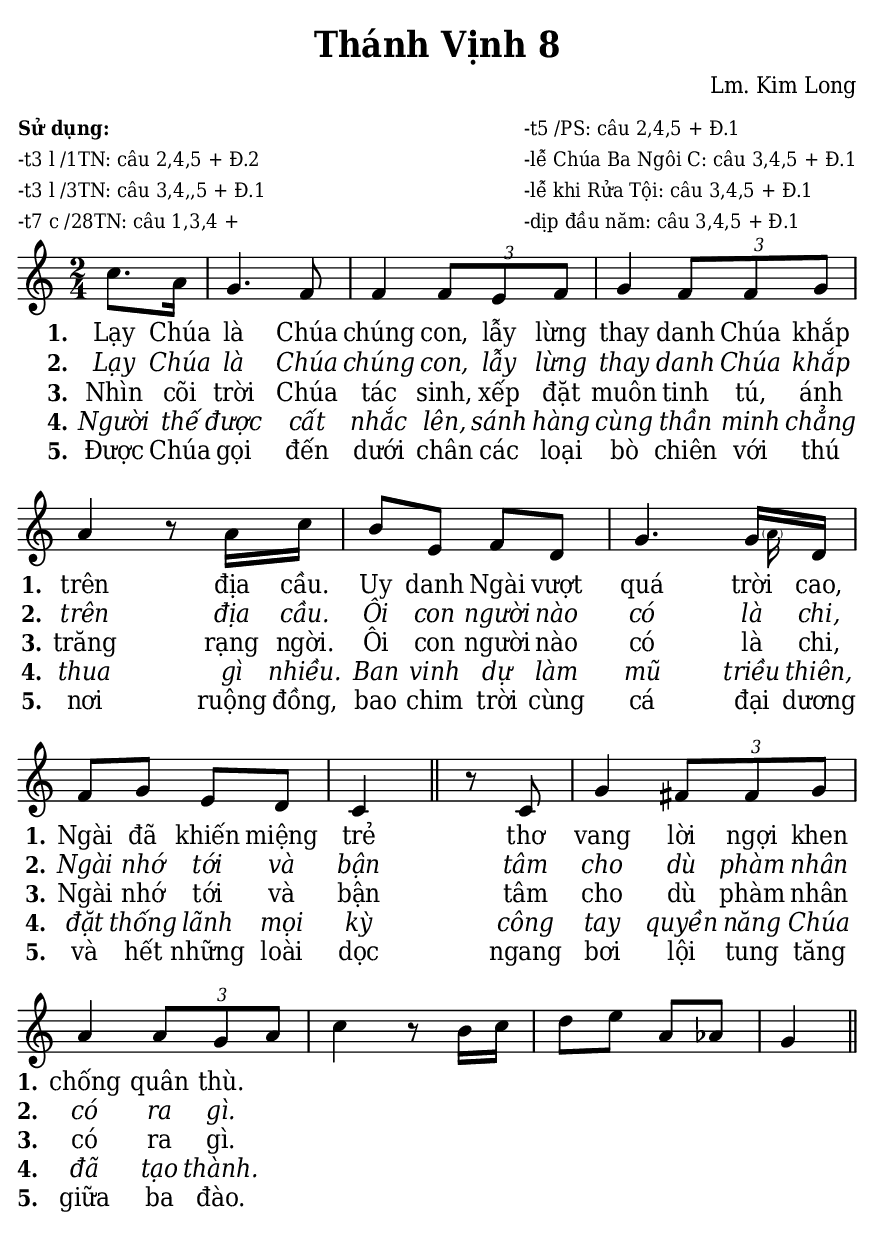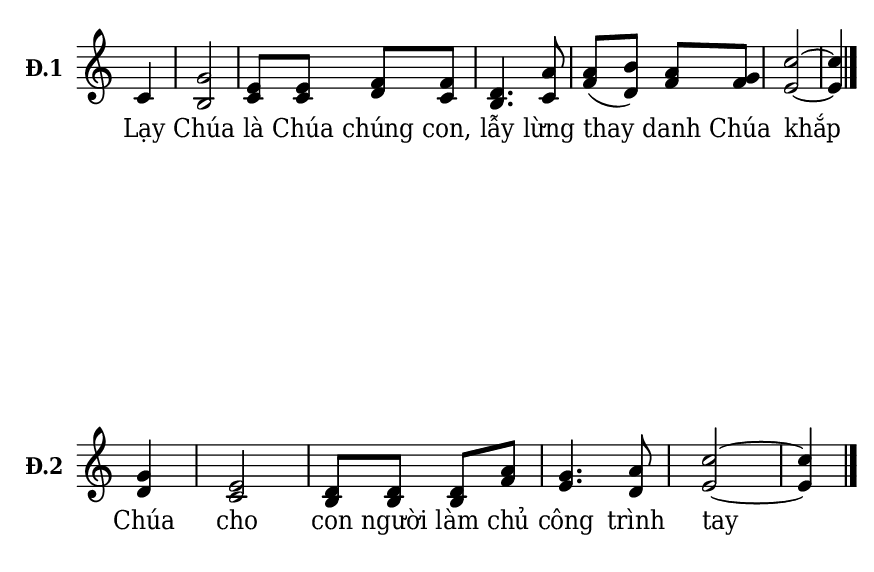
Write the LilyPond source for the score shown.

% Cài đặt chung
\version "2.22.1"
\include "english.ly"

\header {
  title = "Thánh Vịnh 8"
  composer = "Lm. Kim Long"
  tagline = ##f
}

% mã nguồn cho những chức năng chưa hỗ trợ trong phiên bản lilypond hiện tại
% cung cấp bởi cộng đồng lilypond khi gửi email đến lilypond-user@gnu.org
% in số phiên khúc trên mỗi dòng
#(define (add-grob-definition grob-name grob-entry)
     (set! all-grob-descriptions
           (cons ((@@ (lily) completize-grob-entry)
                  (cons grob-name grob-entry))
                 all-grob-descriptions)))

#(add-grob-definition
    'StanzaNumberSpanner
    `((direction . ,LEFT)
      (font-series . bold)
      (padding . 1.0)
      (side-axis . ,X)
      (stencil . ,ly:text-interface::print)
      (X-offset . ,ly:side-position-interface::x-aligned-side)
      (Y-extent . ,grob::always-Y-extent-from-stencil)
      (meta . ((class . Spanner)
               (interfaces . (font-interface
                              side-position-interface
                              stanza-number-interface
                              text-interface))))))

\layout {
    \context {
      \Global
      \grobdescriptions #all-grob-descriptions
    }
    \context {
      \Score
      \remove Stanza_number_align_engraver
      \consists
        #(lambda (context)
           (let ((texts '())
                 (syllables '()))
             (make-engraver
              (acknowledgers
               ((stanza-number-interface engraver grob source-engraver)
                  (set! texts (cons grob texts)))
               ((lyric-syllable-interface engraver grob source-engraver)
                  (set! syllables (cons grob syllables))))
              ((stop-translation-timestep engraver)
                 (for-each
                  (lambda (text)
                    (for-each
                     (lambda (syllable)
                       (ly:pointer-group-interface::add-grob
                        text
                        'side-support-elements
                        syllable))
                     syllables))
                  texts)
                 (set! syllables '())))))
    }
    \context {
      \Lyrics
      \remove Stanza_number_engraver
      \consists
        #(lambda (context)
           (let ((text #f)
                 (last-stanza #f))
             (make-engraver
              ((process-music engraver)
                 (let ((stanza (ly:context-property context 'stanza #f)))
                   (if (and stanza (not (equal? stanza last-stanza)))
                       (let ((column (ly:context-property context
'currentCommandColumn)))
                         (set! last-stanza stanza)
                         (if text
                             (ly:spanner-set-bound! text RIGHT column))
                         (set! text (ly:engraver-make-grob engraver
'StanzaNumberSpanner '()))
                         (ly:grob-set-property! text 'text stanza)
                         (ly:spanner-set-bound! text LEFT column)))))
              ((finalize engraver)
                 (if text
                     (let ((column (ly:context-property context
'currentCommandColumn)))
                       (ly:spanner-set-bound! text RIGHT column)))))))
      \override StanzaNumberSpanner.horizon-padding = 10000
    }
}

stanzaReminderOff =
  \temporary \override StanzaNumberSpanner.after-line-breaking =
     #(lambda (grob)
        ;; Can be replaced with (not (first-broken-spanner? grob)) in 2.23.
        (if (let ((siblings (ly:spanner-broken-into (ly:grob-original grob))))
              (and (pair? siblings)
                   (not (eq? grob (car siblings)))))
            (ly:grob-suicide! grob)))

stanzaReminderOn = \undo \stanzaReminderOff
% kết thúc mã nguồn

% Nhạc
nhacPhanMot = \relative c'' {
  \key c \major
  \time 2/4
  \partial 4 c8. a16 |
  g4. f8 |
  f4 \tuplet 3/2 { f8 e f } |
  g4 \tuplet 3/2 { f8 f g } |
  a4 r8 a16 c |
  b8 e, f d |
  g4.
  <<
    {
      \voiceOne
      g16
    }
    \new Voice = "splitpart" {
      \voiceTwo
      \once \override NoteColumn.force-hshift = #2.5
      \tweak font-size #-2
      \parenthesize
      a16
    }
  >>
  \oneVoice
  \once \stemUp d, |
  f8 g e d |
  c4 \bar "||"
  
  \partial 4 r8 c |
  g'4 \tuplet 3/2 { fs8 fs g } | \break
  a4 \tuplet 3/2 { a8 g a } |
  c4 r8 b16 c |
  d8 e a, af |
  g4 \bar "||"
}

nhacPhanHai = \relative c' {
  \key c \major
  \time 2/4
  \partial 4 c4 |
  <<
    {
      g'2 |
      e8 e f f |
      d4. a'8 |
      a (b) a g |
      c2 ~ |
      c4 \bar "|."
    }
    {
      b,2 |
      c8 c d c |
      b4. c8 |
      f (d) f f |
      e2 ~ |
      e4
    }
  >>
}

nhacPhanBa = \relative c'' {
  \key c \major
  \time 2/4
  \partial 4
  <<
    {
      g4 |
      e2 |
      d8 d d a' |
      g4. a8 |
      c2 ~ |
      c4 \bar "|."
    }
    {
      d,4 |
      c2 |
      b8 b b f' |
      e4. d8 |
      e2 ~ |
      e4
    }
  >>
}

nhacPhanBon = \relative c'' {
  \key c \major
  \time 2/4
  \partial 4
  <<
    {
      g4 |
      a8 f e a |
      d,4 a'8 b |
      a4. g8 |
      c2 ~ |
      c4 \bar "|."
    }
    {
      e,4 |
      f8 d c c |
      b4 c8 g' |
      f4. f8 |
      e2 ~ |
      e4
    }
  >>
}

nhacPhanNam = \relative c'' {
  \key c \major
  \time 2/4
  \partial 4
  <<
    {
      g4 |
      g2 |
      a8 a a g |
      c2 |
      b8 b c c |
      a4.
    }
    {
      e4 |
      e2 |
      f8 f f f |
      e2 |
      g8 g a g |
      fs4.
    }
  >>
  <<
    {
      \voiceOne
      a16 (b)
    }
    \new Voice = "splitpart" {
      \voiceTwo
      fs8
    }
  >>
  \oneVoice
  g2 ~ |
  g4 \bar "|."
}

% Lời
loiPhanMot = \lyricmode {
  <<
    {
      \set stanza = "1."
      Lạy Chúa là Chúa chúng con,
      lẫy lừng thay danh Chúa khắp trên địa cầu.
      Uy danh Ngài vượt quá trời cao,
      Ngài đã khiến miệng trẻ thơ
      vang lời ngợi khen chống quân thù.
    }
    \new Lyrics {
	    \set associatedVoice = "beSop"
	    \set stanza = "2."
      \override Lyrics.LyricText.font-shape = #'italic
	    Lạy Chúa là Chúa chúng con,
	    lẫy lừng thay danh Chúa khắp trên địa cầu.
	    Ôi con người nào có là chi,
	    Ngài nhớ tới và bận tâm
	    cho dù phàm nhân có ra gì.
    }
    \new Lyrics {
	    \set associatedVoice = "beSop"
	    \set stanza = "3."
	    Nhìn cõi trời Chúa tác sinh,
	    xếp đặt muôn tinh tú, ánh trăng rạng ngời.
	    Ôi con người nào có là chi,
	    Ngài nhớ tới và bận tâm
	    cho dù phàm nhân có ra gì.
    }
    \new Lyrics {
	    \set associatedVoice = "beSop"
	    \set stanza = "4."
      \override Lyrics.LyricText.font-shape = #'italic
	    Người thế được cất nhắc lên,
	    sánh hàng cùng thần minh chẳng thua gì nhiều.
	    Ban vinh dự làm mũ triều thiên,
	    đặt thống lãnh mọi kỳ công tay quyền năng Chúa đã tạo thành.
    }
    \new Lyrics {
	    \set associatedVoice = "beSop"
	    \set stanza = "5."
	    Được Chúa gọi đến dưới chân các loại bò chiên
	    với thú nơi ruộng đồng, bao chim trời
	    cùng cá đại dương và hết những loài dọc ngang bơi lội
	    tung tăng giữa ba đào.
    }
  >>
}

loiPhanHai = \lyricmode {
  Lạy Chúa là Chúa chúng con,
  lẫy lừng thay danh Chúa khắp trên địa cầu.
}

loiPhanBa = \lyricmode {
  Chúa cho con người làm chủ công trình tay Chúa sáng tạo.
}

% Dàn trang
\paper {
  #(set-paper-size "a5")
  top-margin = 3\mm
  bottom-margin = 3\mm
  left-margin = 3\mm
  right-margin = 3\mm
  indent = #0
  #(define fonts
	 (make-pango-font-tree "Deja Vu Serif Condensed"
	 		       "Deja Vu Serif Condensed"
			       "Deja Vu Serif Condensed"
			       (/ 20 20)))
  print-page-number = ##f
}

\markup {
  \vspace #1
  \fill-line {
    \column {
      \left-align {
        \line { \bold \small "Sử dụng:" }
        \line { \small "-t3 l /1TN: câu 2,4,5 + Đ.2" }
        \line { \small "-t3 l /3TN: câu 3,4,,5 + Đ.1" }
        \line { \small "-t7 c /28TN: câu 1,3,4 + " }
      }
    }
    \column {
      \left-align {
        \line { \small "-t5 /PS: câu 2,4,5 + Đ.1" }
        \line { \small "-lễ Chúa Ba Ngôi C: câu 3,4,5 + Đ.1" }
        \line { \small "-lễ khi Rửa Tội: câu 3,4,5 + Đ.1" }
        \line { \small "-dịp đầu năm: câu 3,4,5 + Đ.1" }
      }
    }
  }
}

\score {
  <<
    \new Staff <<
        \clef treble
        \new Voice = beSop {
          \nhacPhanMot
        }
      \new Lyrics \lyricsto beSop \loiPhanMot
    >>
  >>
  \layout {
    \override Lyrics.LyricSpace.minimum-distance = #0.5
    \override Score.BarNumber.break-visibility = ##(#f #f #f)
    \override Score.SpacingSpanner.uniform-stretching = ##t
    ragged-last = ##f
  }
}

\score {
  <<
    \new Staff \with {
      \remove "Time_signature_engraver"
      instrumentName = \markup { \bold "Đ.1" }} <<
        \clef treble
        \new Voice = beSop {
          \nhacPhanHai
        }
      \new Lyrics \lyricsto beSop \loiPhanHai
    >>
  >>
  \layout {
    indent = 10
    \override Lyrics.LyricSpace.minimum-distance = #0.8
    \override Score.BarNumber.break-visibility = ##(#f #f #f)
    \override Score.SpacingSpanner.uniform-stretching = ##t
    ragged-last = ##f
  }
}

\score {
  <<
    \new Staff \with {
      \remove "Time_signature_engraver"
      instrumentName = \markup { \bold "Đ.2" }} <<
        \clef treble
        \new Voice = beSop {
          \nhacPhanBa
        }
      \new Lyrics \lyricsto beSop \loiPhanBa
    >>
  >>
  \layout {
    indent = 10
    \override Lyrics.LyricSpace.minimum-distance = #0.8
    \override Score.BarNumber.break-visibility = ##(#f #f #f)
    \override Score.SpacingSpanner.uniform-stretching = ##t
    ragged-last = ##f
  }
}
